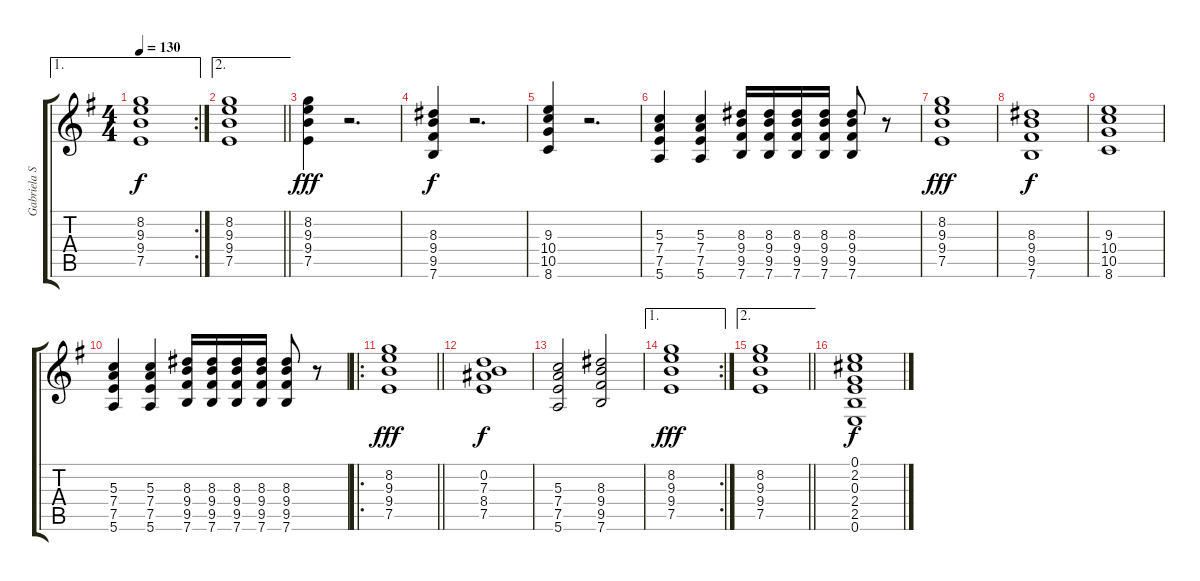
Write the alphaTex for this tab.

\track ("Gabriela Solo" "Gabriela S") {instrument acousticguitarnylon}
\staff {score tabs}
\tuning (E4 B3 G3 D3 A2 E2) {hide}
\ae 1
\rc 2
\ts (4 4)
\tempo 130
\clef g2
\ks g
(8.2 9.3 9.4 7.5).1{dy f} |
\ae 2
\barLineRight lightlight
(8.2 9.3 9.4 7.5).1 |
(8.2 9.3 9.4 7.5).4{dy fff} r.2{d} |
(8.3 9.4 9.5 7.6).4{dy f} r.2{d} |
(9.3 10.4 10.5 8.6).4 r.2{d} |
(5.3 7.4 7.5 5.6).4 (5.3 7.4 7.5 5.6).4 (8.3 9.4 9.5 7.6).16 (8.3 9.4 9.5 7.6).16 (8.3 9.4 9.5 7.6).16 (8.3 9.4 9.5 7.6).16 (8.3 9.4 9.5 7.6).8 r.8 |
(8.2 9.3 9.4 7.5).1{dy fff} |
(8.3 9.4 9.5 7.6).1{dy f} |
(9.3 10.4 10.5 8.6).1 |
(5.3 7.4 7.5 5.6).4 (5.3 7.4 7.5 5.6).4 (8.3 9.4 9.5 7.6).16 (8.3 9.4 9.5 7.6).16 (8.3 9.4 9.5 7.6).16 (8.3 9.4 9.5 7.6).16 (8.3 9.4 9.5 7.6).8 r.8 |
\ro
\barLineRight lightlight
(8.2 9.3 9.4 7.5).1{dy fff} |
(0.2 7.3 8.4 7.5).1{dy f} |
(5.3 7.4 7.5 5.6).2 (8.3 9.4 9.5 7.6).2 |
\ae 1
\rc 2
(8.2 9.3 9.4 7.5).1{dy fff} |
\ae 2
\barLineRight lightlight
(8.2 9.3 9.4 7.5).1 |
(0.1 2.2 0.3 2.4 2.5 0.6).1{dy f}
